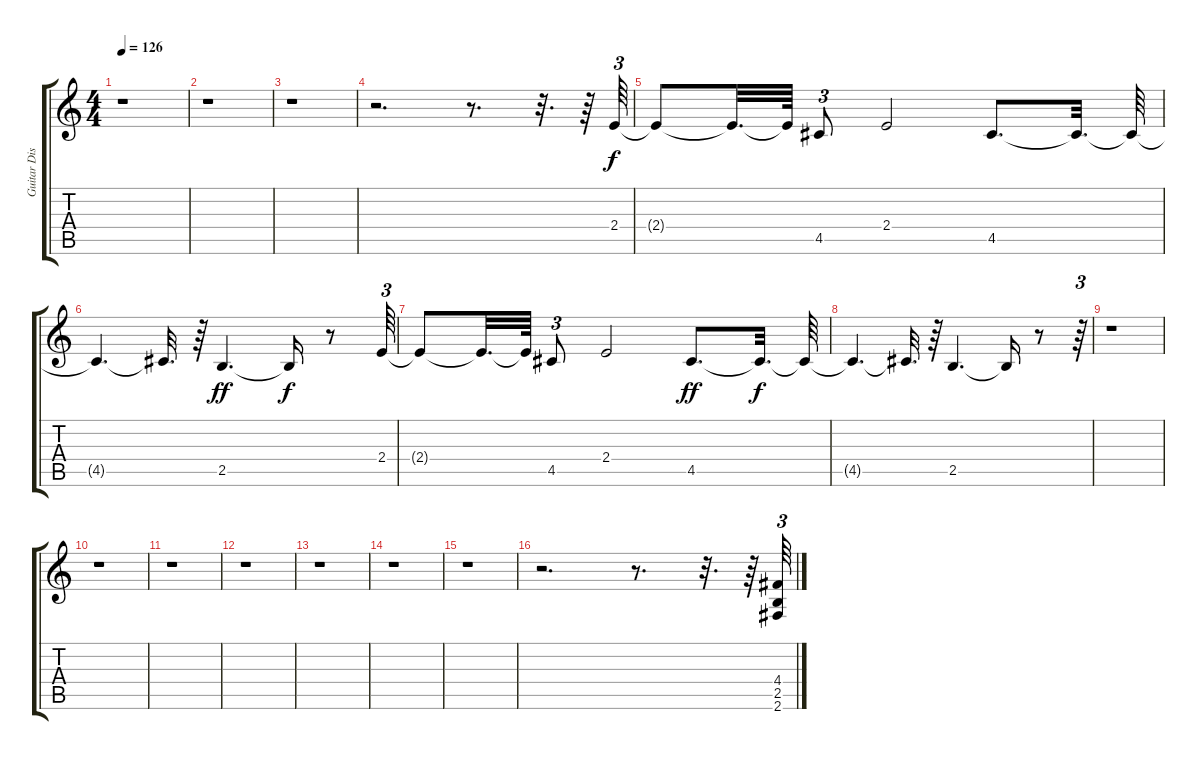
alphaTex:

\track ("Guitar Distorted" "Guitar Dis") {instrument overdrivenguitar}
\staff {score tabs}
\tuning (E4 B3 G3 D3 A2 E2) {hide}
\ts (4 4)
\tempo 126
\clef g2
\ks c
r.1{dy f} |
r.1 |
r.1 |
r.2{d} r.8{d} r.32{d} r.64 2.4.64{tu (3 2)} |
2.4{t}.8 2.4{t}.32{d} 2.4{t}.64 4.5.8{tu (3 2)} 2.4.2 4.5.8{d} 4.5{t}.32{d} 4.5{t}.64 |
4.5{t}.4{d} 4.5{t}.32{d} r.64 2.5.4{d dy ff} 2.5{t}.16{dy f} r.8 2.4.64{tu (3 2)} |
2.4{t}.8 2.4{t}.32{d} 2.4{t}.64 4.5.8{tu (3 2)} 2.4.2 4.5.8{d dy ff} 4.5{t}.32{d dy f} 4.5{t}.64 |
4.5{t}.4{d} 4.5{t}.32{d} r.64 2.5.4{d} 2.5{t}.16 r.8 r.64{tu (3 2)} |
r.1 |
r.1 |
r.1 |
r.1 |
r.1 |
r.1 |
r.1 |
r.2{d} r.8{d} r.32{d} r.64 (4.4 2.5 2.6).64{tu (3 2)}
